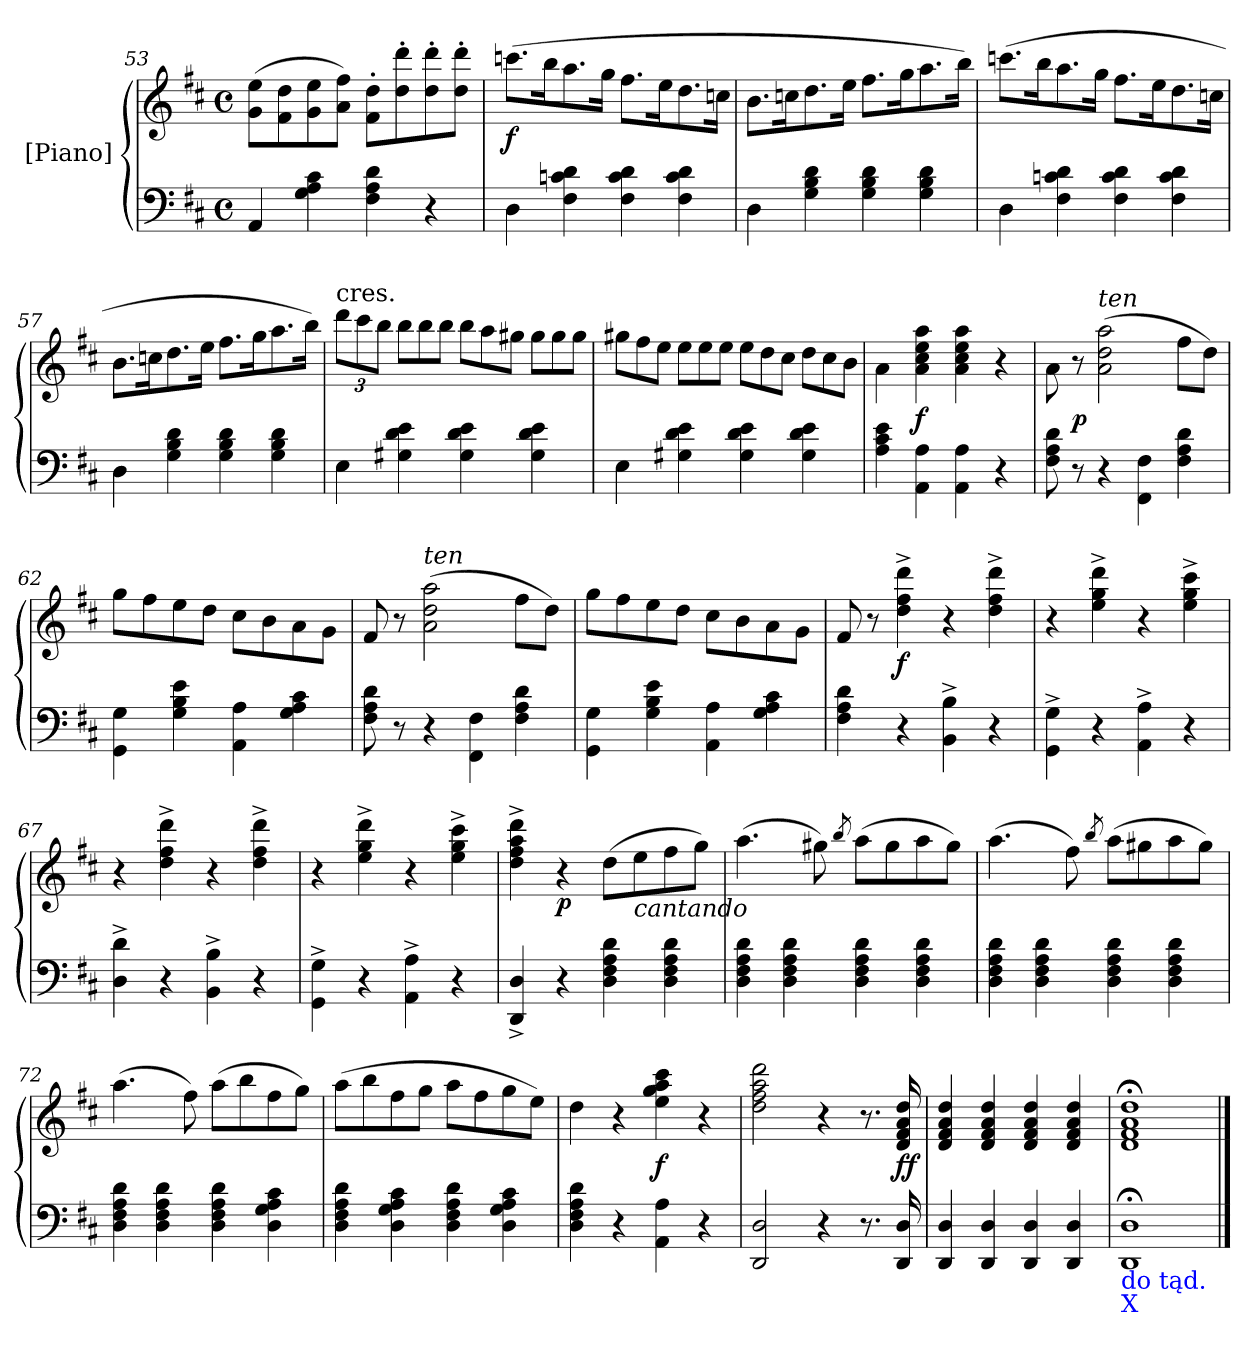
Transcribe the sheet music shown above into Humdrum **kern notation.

**kern	**kern	**dynam
*part2	*part1	*part1
*staff2	*staff1	*staff1
*I"[Piano]	*I"[Piano]	*
*clefF4	*clefG2	*
*k[f#c#]	*k[f#c#]	*
*D:	*D:	*
*M4/4	*M4/4	*
*met(c)	*met(c)	*
=53	=53	=53
4AA/	(8g\ 8ee\L	.
.	8f#\ 8dd\	.
4G\ 4A\ 4c#\	8g\ 8ee\	.
.	8a\ 8ff#\J)	.
4F#\ 4A\ 4d\	8f#'\ 8dd'\L	.
.	8dd'\ 8ddd'\	.
4r	8dd'\ 8ddd'\	.
.	8dd'\ 8ddd'\J	.
=54	=54	=54
4D\	(8.cccn\L	f
.	16bb\K	.
4F#\ 4cn\ 4d\	8.aa\	.
.	16gg\Jk	.
4F#\ 4c\ 4d\	8.ff#\L	.
.	16ee\K	.
4F#\ 4c\ 4d\	8.dd\	.
.	16ccn\Jk	.
=55	=55	=55
4D\	8.b\L	.
.	16ccn\K	.
4G\ 4B\ 4d\	8.dd\	.
.	16ee\Jk	.
4G\ 4B\ 4d\	8.ff#\L	.
.	16gg\K	.
4G\ 4B\ 4d\	8.aa\	.
.	16bb\Jk)	.
=56	=56	=56
4D\	(8.cccn\L	.
.	16bb\K	.
4F#\ 4cn\ 4d\	8.aa\	.
.	16gg\Jk	.
4F#\ 4c\ 4d\	8.ff#\L	.
.	16ee\K	.
4F#\ 4c\ 4d\	8.dd\	.
.	16ccn\Jk	.
=57	=57	=57
4D\	8.b\L	.
.	16ccn\K	.
4G\ 4B\ 4d\	8.dd\	.
.	16ee\Jk	.
4G\ 4B\ 4d\	8.ff#\L	.
.	16gg\K	.
4G\ 4B\ 4d\	8.aa\	.
.	16bb\Jk)	.
=58	=58	=58
!	!LO:TX:t=cres.	!
4E\	12ddd\L	.
.	12ccc#\	.
.	12bb\J	.
*	*Xtuplet	*
4G#X\ 4d\ 4e\	12bb\L	.
.	12bb\	.
.	12bb\J	.
4G#\ 4d\ 4e\	12bb\L	.
.	12aa\	.
.	12gg#X\J	.
4G#\ 4d\ 4e\	12gg#\L	.
.	12gg#\	.
.	12gg#\J	.
=59	=59	=59
4E\	12gg#X\L	.
.	12ff#\	.
.	12ee\J	.
4G#X\ 4d\ 4e\	12ee\L	.
.	12ee\	.
.	12ee\J	.
4G#\ 4d\ 4e\	12ee\L	.
.	12dd\	.
.	12cc#\J	.
4G#\ 4d\ 4e\	12dd\L	.
.	12cc#\	.
.	12b\J	.
=60	=60	=60
4A\ 4c#\ 4e\	4a\	.
4AA\ 4A\	4a\ 4cc#\ 4ee\ 4aa\	f
4AA\ 4A\	4a\ 4cc#\ 4ee\ 4aa\	.
4r	4r	.
=61	=61	=61
8F#\ 8A\ 8d\	8a\	.
8r	8r	p
!	!LO:TX:a:i:t=ten	!
4r	(2a\ 2dd\ 2aa\	.
4FF#\ 4F#\	.	.
4F#\ 4A\ 4d\	8ff#\L	.
.	8dd\J)	.
=62	=62	=62
4GG\ 4G\	8gg\L	.
.	8ff#\	.
4G\ 4B\ 4e\	8ee\	.
.	8dd\J	.
4AA\ 4A\	8cc#\L	.
.	8b\	.
4G\ 4A\ 4c#\	8a\	.
.	8g\J	.
=63	=63	=63
8F#\ 8A\ 8d\	8f#/	.
8r	8r	.
!	!LO:TX:a:i:t=ten	!
4r	(2a\ 2dd\ 2aa\	.
4FF#\ 4F#\	.	.
4F#\ 4A\ 4d\	8ff#\L	.
.	8dd\J)	.
=64	=64	=64
4GG\ 4G\	8gg\L	.
.	8ff#\	.
4G\ 4B\ 4e\	8ee\	.
.	8dd\J	.
4AA\ 4A\	8cc#\L	.
.	8b\	.
4G\ 4A\ 4c#\	8a\	.
.	8g\J	.
=65	=65	=65
4F#\ 4A\ 4d\	8f#/	.
.	8r	.
4r	4dd^\ 4ff#^\ 4ddd^\	f
4BB^\ 4B^\	4r	.
4r	4dd^\ 4ff#^\ 4ddd^\	.
=66	=66	=66
4GG^\ 4G^\	4r	.
4r	4ee^\ 4gg^\ 4ddd^\	.
4AA^\ 4A^\	4r	.
4r	4ee^\ 4gg^\ 4ccc#^\	.
=67	=67	=67
4D^\ 4d^\	4r	.
4r	4dd^\ 4ff#^\ 4ddd^\	.
4BB^\ 4B^\	4r	.
4r	4dd^\ 4ff#^\ 4ddd^\	.
=68	=68	=68
4GG^\ 4G^\	4r	.
4r	4ee^\ 4gg^\ 4ddd^\	.
4AA^\ 4A^\	4r	.
4r	4ee^\ 4gg^\ 4ccc#^\	.
=69	=69	=69
4DD^/ 4D^/	4dd^\ 4ff#^\ 4aa^\ 4ddd^\	.
4r	4r	p
4D\ 4F#\ 4A\ 4d\	(8dd\L	.
!	!LO:TX:b:i:t=cantando	!
.	8ee\	.
4D\ 4F#\ 4A\ 4d\	8ff#\	.
.	8gg\J)	.
=70	=70	=70
4D\ 4F#\ 4A\ 4d\	(4.aa\	.
4D\ 4F#\ 4A\ 4d\	.	.
.	8gg#X\)	.
.	8qbb/	.
4D\ 4F#\ 4A\ 4d\	(8aa\L	.
.	8gg#\	.
4D\ 4F#\ 4A\ 4d\	8aa\	.
.	8gg#\J)	.
=71	=71	=71
4D\ 4F#\ 4A\ 4d\	(4.aa\	.
4D\ 4F#\ 4A\ 4d\	.	.
.	8ff#\)	.
.	8qbb/	.
4D\ 4F#\ 4A\ 4d\	(8aa\L	.
.	8gg#X\	.
4D\ 4F#\ 4A\ 4d\	8aa\	.
.	8gg#\J)	.
=72	=72	=72
4D\ 4F#\ 4A\ 4d\	(4.aa\	.
4D\ 4F#\ 4A\ 4d\	.	.
.	8ff#\)	.
4D\ 4F#\ 4A\ 4d\	(8aa\L	.
.	8bb\	.
4D\ 4G\ 4A\ 4c#\	8ff#\	.
.	8gg\J)	.
=73	=73	=73
4D\ 4F#\ 4A\ 4d\	(8aa\L	.
.	8bb\	.
4D\ 4G\ 4A\ 4c#\	8ff#\	.
.	8gg\J	.
4D\ 4F#\ 4A\ 4d\	8aa\L	.
.	8ff#\	.
4D\ 4G\ 4A\ 4c#\	8gg\	.
.	8ee\J)	.
=74	=74	=74
4D\ 4F#\ 4A\ 4d\	4dd\	.
4r	4r	.
4AA\ 4A\	4ee\ 4gg\ 4aa\ 4ccc#\	f
4r	4r	.
=75	=75	=75
2DD/ 2D/	2dd\ 2ff#\ 2aa\ 2ddd\	.
4r	4r	.
8.r	8.r	.
16DD/ 16D/	16d/ 16f#/ 16a/ 16dd/	ff
=76	=76	=76
4DD/ 4D/	4d/ 4f#/ 4a/ 4dd/	.
4DD/ 4D/	4d/ 4f#/ 4a/ 4dd/	.
4DD/ 4D/	4d/ 4f#/ 4a/ 4dd/	.
4DD/ 4D/	4d/ 4f#/ 4a/ 4dd/	.
=77	=77	=77
!LO:TX:b:color=blue:t=do tąd.\nX	!	!
1DD;< 1D;<	1d;< 1f#;< 1a;< 1dd;<	.
==	==	==
*-	*-	*-
